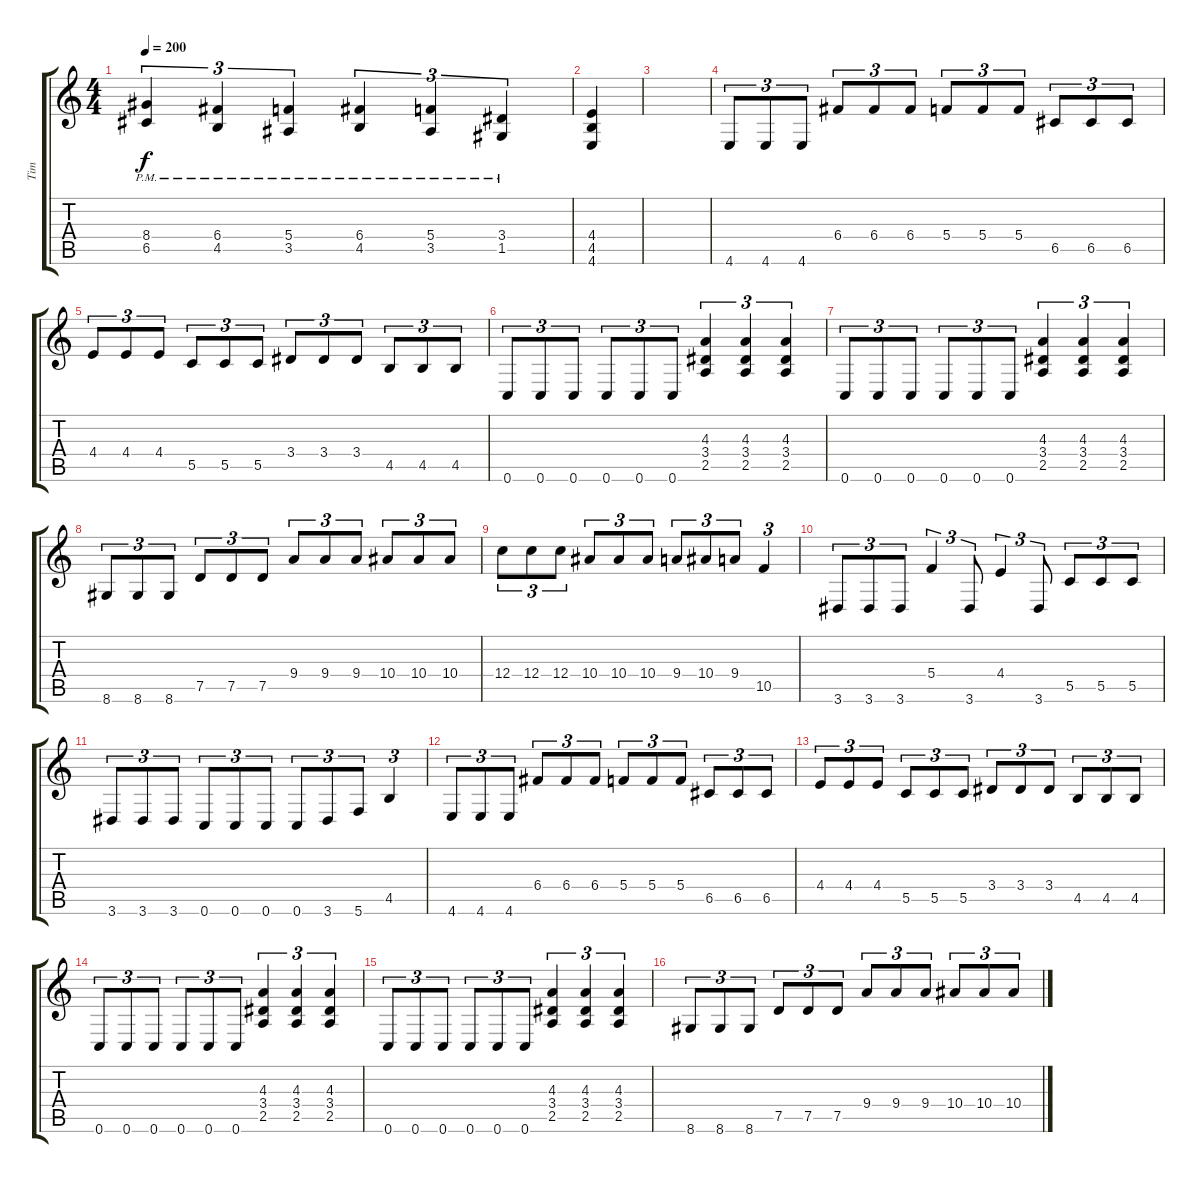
\track ("Tim" "Tim") {instrument overdrivenguitar}
\staff {score tabs}
\tuning (D4 A3 F3 C3 G2 C2) {hide}
\ts (4 4)
\tempo 200
\clef g2
\ks c
(8.4{pm} 6.5{pm}).4{tu (3 2) dy f} (6.4{pm} 4.5{pm}).4{tu (3 2)} (5.4{pm} 3.5{pm}).4{tu (3 2)} (6.4{pm} 4.5{pm}).4{tu (3 2)} (5.4{pm} 3.5{pm}).4{tu (3 2)} (3.4{pm} 1.5{pm}).4{tu (3 2)} |
(4.4 4.5 4.6).4 |
|
4.6.8{tu (3 2)} 4.6.8{tu (3 2)} 4.6.8{tu (3 2)} 6.4.8{tu (3 2)} 6.4.8{tu (3 2)} 6.4.8{tu (3 2)} 5.4.8{tu (3 2)} 5.4.8{tu (3 2)} 5.4.8{tu (3 2)} 6.5.8{tu (3 2)} 6.5.8{tu (3 2)} 6.5.8{tu (3 2)} |
4.4.8{tu (3 2)} 4.4.8{tu (3 2)} 4.4.8{tu (3 2)} 5.5.8{tu (3 2)} 5.5.8{tu (3 2)} 5.5.8{tu (3 2)} 3.4.8{tu (3 2)} 3.4.8{tu (3 2)} 3.4.8{tu (3 2)} 4.5.8{tu (3 2)} 4.5.8{tu (3 2)} 4.5.8{tu (3 2)} |
0.6.8{tu (3 2)} 0.6.8{tu (3 2)} 0.6.8{tu (3 2)} 0.6.8{tu (3 2)} 0.6.8{tu (3 2)} 0.6.8{tu (3 2)} (4.3 3.4 2.5).4{tu (3 2)} (4.3 3.4 2.5).4{tu (3 2)} (4.3 3.4 2.5).4{tu (3 2)} |
0.6.8{tu (3 2)} 0.6.8{tu (3 2)} 0.6.8{tu (3 2)} 0.6.8{tu (3 2)} 0.6.8{tu (3 2)} 0.6.8{tu (3 2)} (4.3 3.4 2.5).4{tu (3 2)} (4.3 3.4 2.5).4{tu (3 2)} (4.3 3.4 2.5).4{tu (3 2)} |
8.6.8{tu (3 2)} 8.6.8{tu (3 2)} 8.6.8{tu (3 2)} 7.5.8{tu (3 2)} 7.5.8{tu (3 2)} 7.5.8{tu (3 2)} 9.4.8{tu (3 2)} 9.4.8{tu (3 2)} 9.4.8{tu (3 2)} 10.4.8{tu (3 2)} 10.4.8{tu (3 2)} 10.4.8{tu (3 2)} |
12.4.8{tu (3 2)} 12.4.8{tu (3 2)} 12.4.8{tu (3 2)} 10.4.8{tu (3 2)} 10.4.8{tu (3 2)} 10.4.8{tu (3 2)} 9.4.8{tu (3 2)} 10.4.8{tu (3 2)} 9.4.8{tu (3 2)} 10.5.4{tu (3 2)} |
3.6.8{tu (3 2)} 3.6.8{tu (3 2)} 3.6.8{tu (3 2)} 5.4.4{tu (3 2)} 3.6.8{tu (3 2)} 4.4.4{tu (3 2)} 3.6.8{tu (3 2)} 5.5.8{tu (3 2)} 5.5.8{tu (3 2)} 5.5.8{tu (3 2)} |
3.6.8{tu (3 2)} 3.6.8{tu (3 2)} 3.6.8{tu (3 2)} 0.6.8{tu (3 2)} 0.6.8{tu (3 2)} 0.6.8{tu (3 2)} 0.6.8{tu (3 2)} 3.6.8{tu (3 2)} 5.6.8{tu (3 2)} 4.5.4{tu (3 2)} |
4.6.8{tu (3 2)} 4.6.8{tu (3 2)} 4.6.8{tu (3 2)} 6.4.8{tu (3 2)} 6.4.8{tu (3 2)} 6.4.8{tu (3 2)} 5.4.8{tu (3 2)} 5.4.8{tu (3 2)} 5.4.8{tu (3 2)} 6.5.8{tu (3 2)} 6.5.8{tu (3 2)} 6.5.8{tu (3 2)} |
4.4.8{tu (3 2)} 4.4.8{tu (3 2)} 4.4.8{tu (3 2)} 5.5.8{tu (3 2)} 5.5.8{tu (3 2)} 5.5.8{tu (3 2)} 3.4.8{tu (3 2)} 3.4.8{tu (3 2)} 3.4.8{tu (3 2)} 4.5.8{tu (3 2)} 4.5.8{tu (3 2)} 4.5.8{tu (3 2)} |
0.6.8{tu (3 2)} 0.6.8{tu (3 2)} 0.6.8{tu (3 2)} 0.6.8{tu (3 2)} 0.6.8{tu (3 2)} 0.6.8{tu (3 2)} (4.3 3.4 2.5).4{tu (3 2)} (4.3 3.4 2.5).4{tu (3 2)} (4.3 3.4 2.5).4{tu (3 2)} |
0.6.8{tu (3 2)} 0.6.8{tu (3 2)} 0.6.8{tu (3 2)} 0.6.8{tu (3 2)} 0.6.8{tu (3 2)} 0.6.8{tu (3 2)} (4.3 3.4 2.5).4{tu (3 2)} (4.3 3.4 2.5).4{tu (3 2)} (4.3 3.4 2.5).4{tu (3 2)} |
8.6.8{tu (3 2)} 8.6.8{tu (3 2)} 8.6.8{tu (3 2)} 7.5.8{tu (3 2)} 7.5.8{tu (3 2)} 7.5.8{tu (3 2)} 9.4.8{tu (3 2)} 9.4.8{tu (3 2)} 9.4.8{tu (3 2)} 10.4.8{tu (3 2)} 10.4.8{tu (3 2)} 10.4.8{tu (3 2)}
